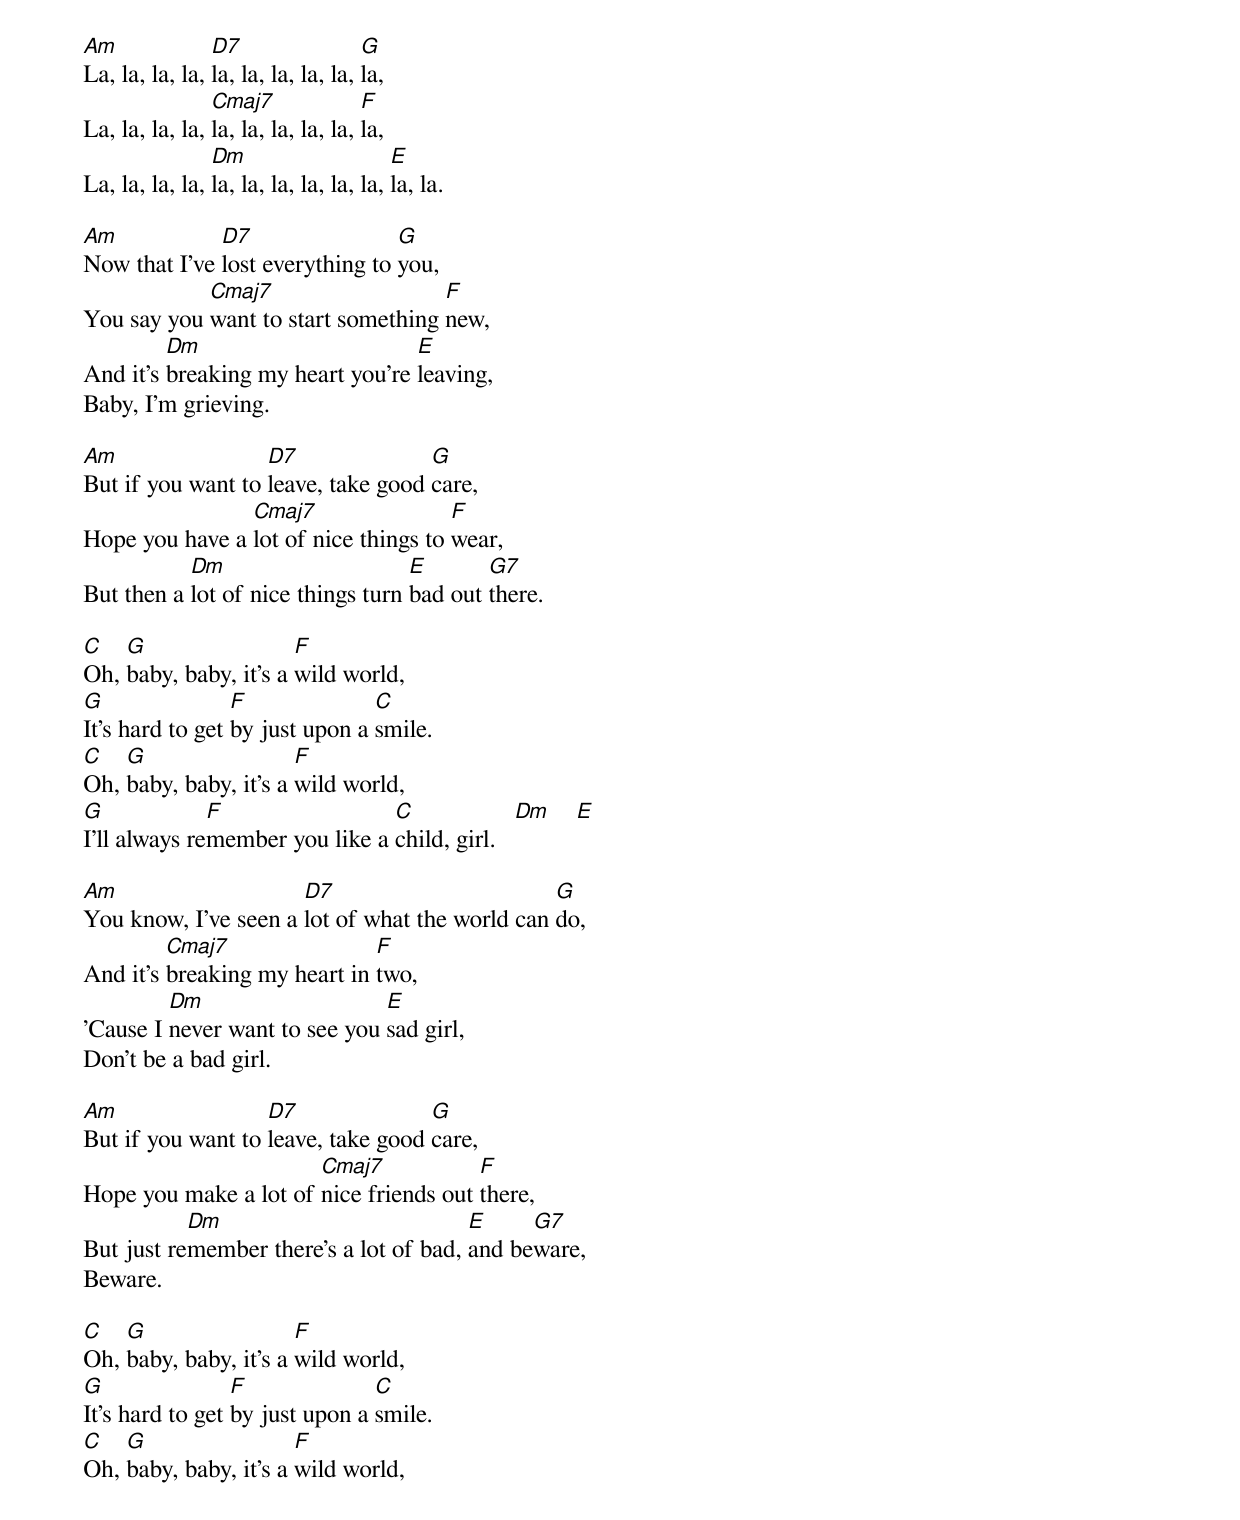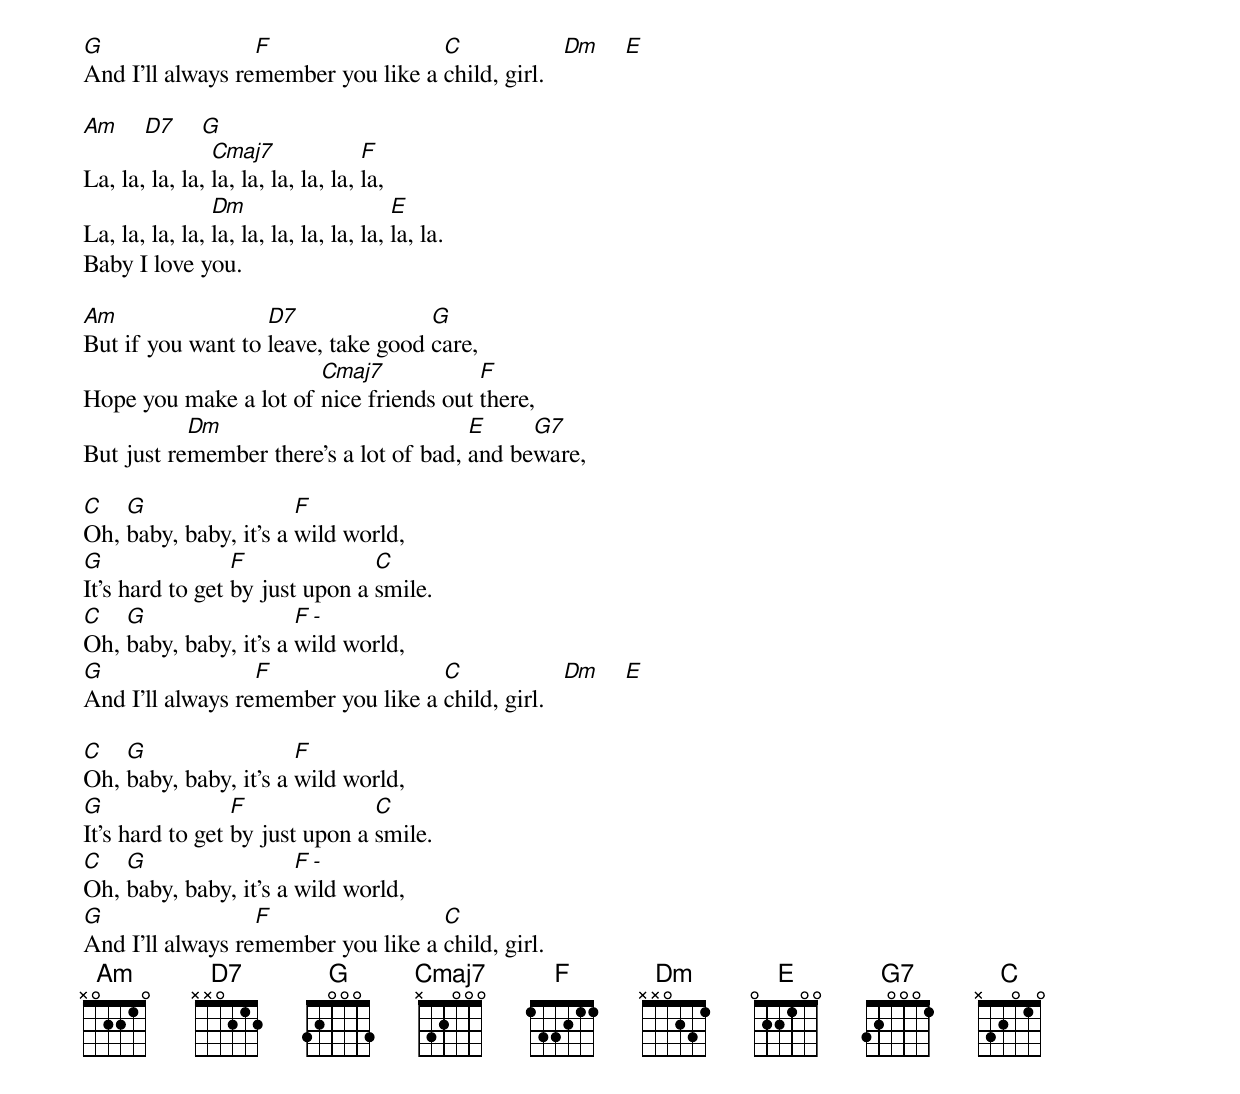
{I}
[Am]La, la, la, la, [D7]la, la, la, la, la, [G]la,
La, la, la, la, [Cmaj7]la, la, la, la, la, [F]la,
La, la, la, la, [Dm]la, la, la, la, la, la, [E]la, la.

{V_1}
[Am]Now that I've [D7]lost everything to [G]you,
You say you [Cmaj7]want to start something [F]new,
And it's [Dm]breaking my heart you're [E]leaving,
Baby, I'm grieving.

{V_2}
[Am]But if you want to [D7]leave, take good [G]care,
Hope you have a [Cmaj7]lot of nice things to [F]wear,
But then a [Dm]lot of nice things turn [E]bad out [G7]there.

{C}
[C]Oh, [G]baby, baby, it's a [F]wild world,
[G]It's hard to get [F]by just upon a [C]smile.
[C]Oh, [G]baby, baby, it's a [F]wild world,
[G]I'll always re[F]member you like a [C]child, girl.   [Dm]    [E]

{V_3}
[Am]You know, I've seen a [D7]lot of what the world can [G]do,
And it's [Cmaj7]breaking my heart in [F]two,
'Cause I [Dm]never want to see you [E]sad girl,
Don't be a bad girl.

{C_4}
[Am]But if you want to [D7]leave, take good [G]care,
Hope you make a lot of [Cmaj7]nice friends out [F]there,
But just re[Dm]member there's a lot of bad, [E]and be[G7]ware,
Beware.

{C}
[C]Oh, [G]baby, baby, it's a [F]wild world,
[G]It's hard to get [F]by just upon a [C]smile.
[C]Oh, [G]baby, baby, it's a [F]wild world,
[G]And I'll always re[F]member you like a [C]child, girl.   [Dm]    [E]

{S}
[Am]    [D7]    [G]
La, la, la, la, [Cmaj7]la, la, la, la, la, [F]la,
La, la, la, la, [Dm]la, la, la, la, la, la, [E]la, la.
Baby I love you.

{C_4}
[Am]But if you want to [D7]leave, take good [G]care,
Hope you make a lot of [Cmaj7]nice friends out [F]there,
But just re[Dm]member there's a lot of bad, [E]and be[G7]ware,

{C}
[C]Oh, [G]baby, baby, it's a [F]wild world,
[G]It's hard to get [F]by just upon a [C]smile.
[C]Oh, [G]baby, baby, it's a [F -]wild world,
[G]And I'll always re[F]member you like a [C]child, girl.   [Dm]    [E]

{C}
[C]Oh, [G]baby, baby, it's a [F]wild world,
[G]It's hard to get [F]by just upon a [C]smile.
[C]Oh, [G]baby, baby, it's a [F -]wild world,
[G]And I'll always re[F]member you like a [C]child, girl.
